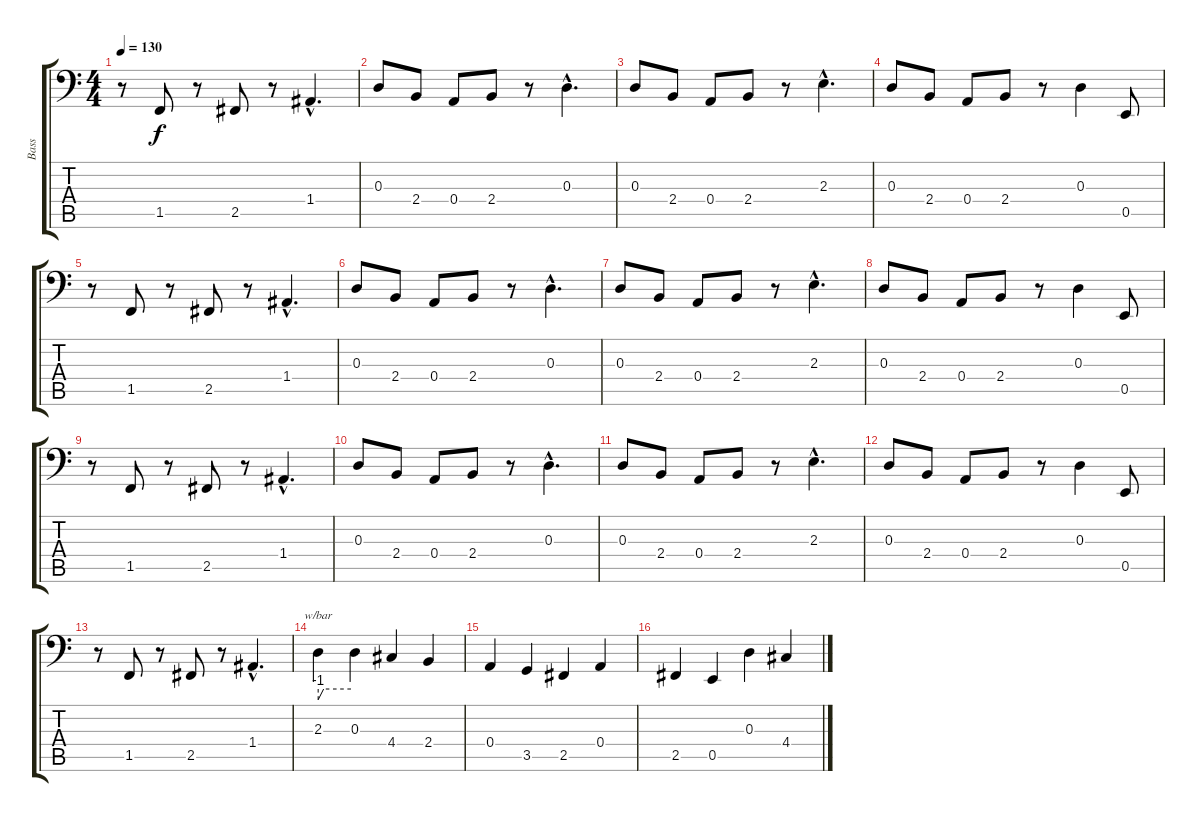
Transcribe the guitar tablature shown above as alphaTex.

\track ("Bass" "Bass") {instrument fretlessbass}
\staff {score tabs}
\tuning (C3 G2 D2 A1 E1 B0) {hide}
\ts (4 4)
\tempo 130
\clef f4
\ks c
r.8{dy f} 1.5.8 r.8 2.5.8 r.8 1.4{hac}.4{d} |
0.3.8 2.4.8 0.4.8 2.4.8 r.8 0.3{hac}.4{d} |
0.3.8 2.4.8 0.4.8 2.4.8 r.8 2.3{hac}.4{d} |
0.3.8 2.4.8 0.4.8 2.4.8 r.8 0.3.4 0.5.8 |
r.8 1.5.8 r.8 2.5.8 r.8 1.4{hac}.4{d} |
0.3.8 2.4.8 0.4.8 2.4.8 r.8 0.3{hac}.4{d} |
0.3.8 2.4.8 0.4.8 2.4.8 r.8 2.3{hac}.4{d} |
0.3.8 2.4.8 0.4.8 2.4.8 r.8 0.3.4 0.5.8 |
r.8 1.5.8 r.8 2.5.8 r.8 1.4{hac}.4{d} |
0.3.8 2.4.8 0.4.8 2.4.8 r.8 0.3{hac}.4{d} |
0.3.8 2.4.8 0.4.8 2.4.8 r.8 2.3{hac}.4{d} |
0.3.8 2.4.8 0.4.8 2.4.8 r.8 0.3.4 0.5.8 |
r.8 1.5.8 r.8 2.5.8 r.8 1.4{hac}.4{d} |
2.3.4{tbe (custom default 0 -4 10 0 60 0)} 0.3.4 4.4.4 2.4.4 |
0.4.4 3.5.4 2.5.4 0.4.4 |
2.5.4 0.5.4 0.3.4 4.4.4
